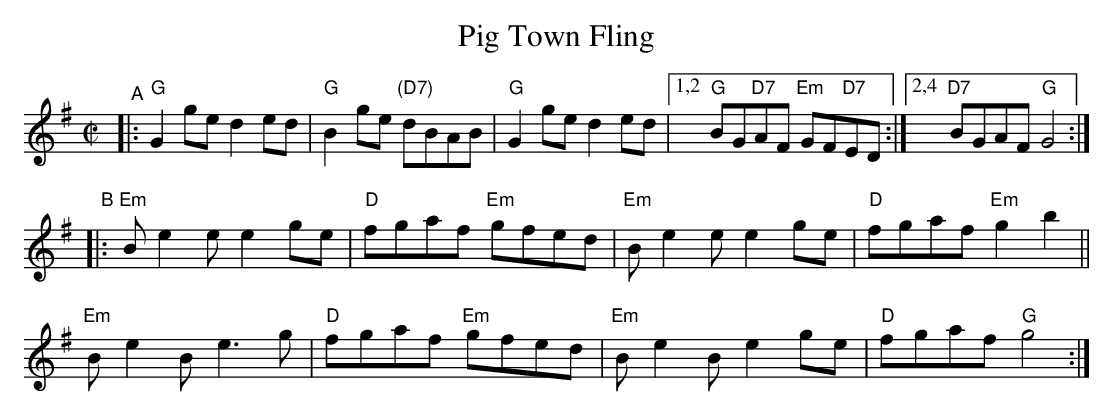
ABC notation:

X:1
T: Pig Town Fling
M: C|
L: 1/8
K: G
"^A"|:\
"G"G2ge d2ed | "G"B2ge "(D7)"dBAB | "G"G2ge d2ed |[1,2 "G"BG"D7"AF "Em"GF"D7"ED :|[2,4"D7"BGAF "G"G4 :|
"^B"|:\
"Em"Be2e e2ge | "D"fgaf "Em"gfed |"Em"Be2 ee2ge | "D"fgaf "Em"g2b2 ||
"Em"Be2B e3g  | "D"fgaf "Em"gfed |"Em"Be2 Be2ge | "D"fgaf "G"g4 :|
